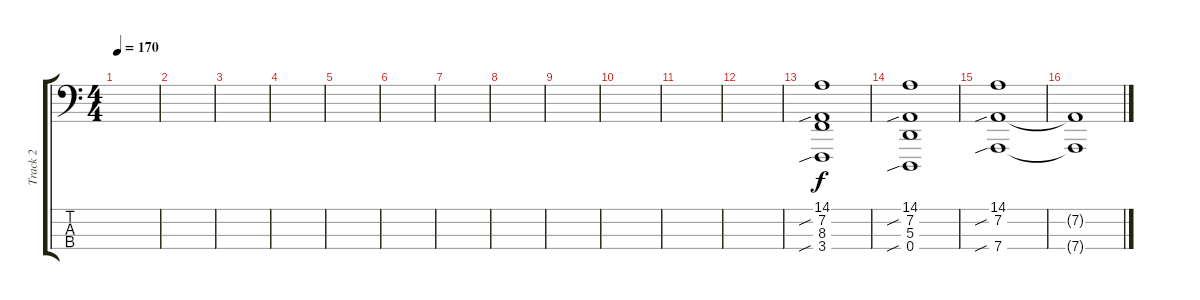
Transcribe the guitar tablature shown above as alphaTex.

\track ("Track 2" "Track 2") {instrument pizzicatostrings}
\staff {score tabs}
\tuning (G2 D2 A1 D1) {hide}
\ts (4 4)
\tempo 170
\clef f4
\ks c
|
|
|
|
|
|
|
|
|
|
|
|
(14.1 7.2{sib} 8.3 3.4{sib}).1 |
(14.1 7.2{sib} 5.3 0.4{sib}).1 |
(14.1 7.2{sib} 7.4{sib}).1 |
(7.2{t} 7.4{t}).1
